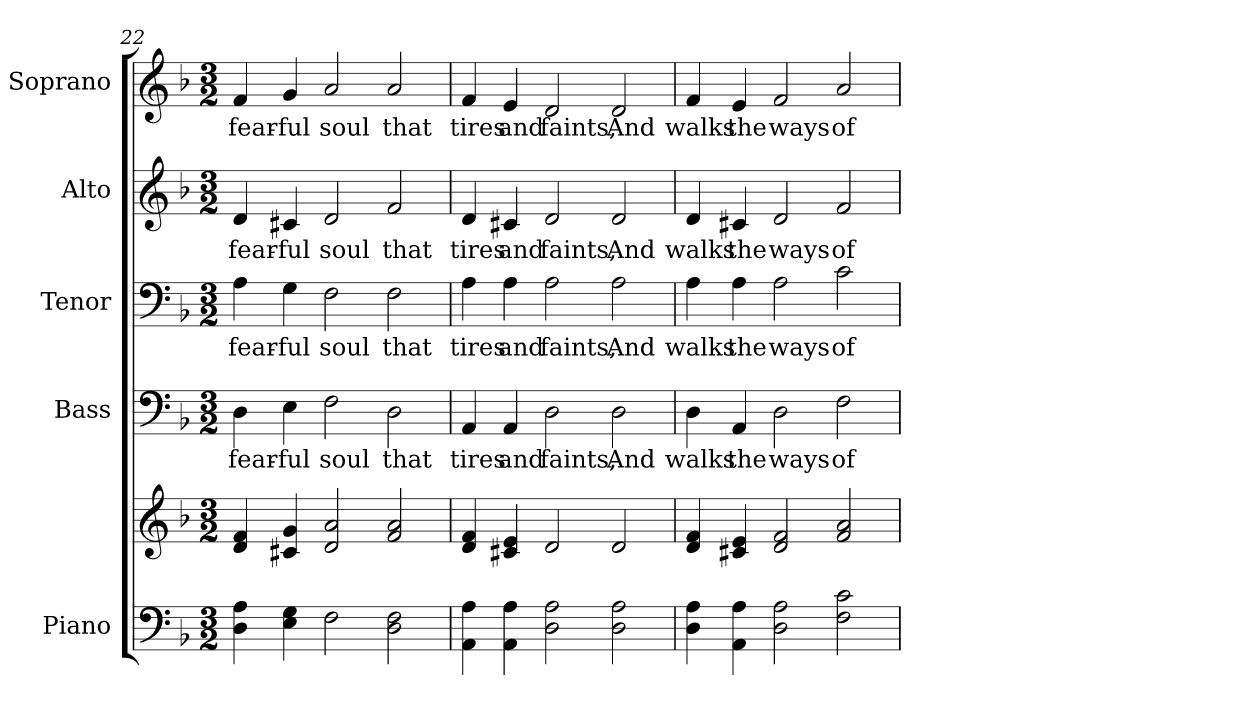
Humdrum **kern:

**kern	**kern	**kern	**text	**kern	**text	**kern	**text	**kern	**text
*part5	*part5	*part4	*part4	*part3	*part3	*part2	*part2	*part1	*part1
*staff6	*staff5	*staff4	*staff4	*staff3	*staff3	*staff2	*staff2	*staff1	*staff1
*I"Piano	*	*I"Bass	*	*I"Tenor	*	*I"Alto	*	*I"Soprano	*
*I'Pno.	*	*I'B.	*	*I'T.	*	*I'A.	*	*I'S.	*
!!LO:PB:g=z
*clefF4	*clefG2	*clefF4	*	*clefF4	*	*clefG2	*	*clefG2	*
*k[b-]	*k[b-]	*k[b-]	*	*k[b-]	*	*k[b-]	*	*k[b-]	*
*F:	*F:	*F:	*	*F:	*	*F:	*	*F:	*
*M3/2	*M3/2	*M3/2	*	*M3/2	*	*M3/2	*	*M3/2	*
=22	=22	=22	=22	=22	=22	=22	=22	=22	=22
!	!	!	!LO:LY:b:color=#000000	!	!	!	!	!	!
!	!	!	!	!	!LO:LY:b:color=#000000	!	!	!	!
!	!	!	!	!	!	!	!LO:LY:b:color=#000000	!	!
!	!	!	!	!	!	!	!	!	!LO:LY:b:color=#000000
4Di\ 4Ai	4di/ 4fi	4Di\	fear-	4Ai\	fear-	4di/	fear-	4fi/	fear-
!	!	!	!LO:LY:b:color=#000000	!	!	!	!	!	!
!	!	!	!	!	!LO:LY:b:color=#000000	!	!	!	!
!	!	!	!	!	!	!	!LO:LY:b:color=#000000	!	!
!	!	!	!	!	!	!	!	!	!LO:LY:b:color=#000000
4Ei\ 4Gi	4c#Xi/ 4gi	4Ei\	-ful	4Gi\	-ful	4c#Xi/	-ful	4gi/	-ful
!	!	!	!LO:LY:b:color=#000000	!	!	!	!	!	!
!	!	!	!	!	!LO:LY:b:color=#000000	!	!	!	!
!	!	!	!	!	!	!	!LO:LY:b:color=#000000	!	!
!	!	!	!	!	!	!	!	!	!LO:LY:b:color=#000000
2Fi\	2di/ 2ai	2Fi\	soul	2Fi\	soul	2di/	soul	2ai/	soul
!	!	!	!LO:LY:b:color=#000000	!	!	!	!	!	!
!	!	!	!	!	!LO:LY:b:color=#000000	!	!	!	!
!	!	!	!	!	!	!	!LO:LY:b:color=#000000	!	!
!	!	!	!	!	!	!	!	!	!LO:LY:b:color=#000000
2Di\ 2Fi	2fi/ 2ai	2Di\	that	2Fi\	that	2fi/	that	2ai/	that
=23	=23	=23	=23	=23	=23	=23	=23	=23	=23
!	!	!	!LO:LY:b:color=#000000	!	!	!	!	!	!
!	!	!	!	!	!LO:LY:b:color=#000000	!	!	!	!
!	!	!	!	!	!	!	!LO:LY:b:color=#000000	!	!
!	!	!	!	!	!	!	!	!	!LO:LY:b:color=#000000
4AAi\ 4Ai	4di/ 4fi	4AAi/	tires	4Ai\	tires	4di/	tires	4fi/	tires
!	!	!	!LO:LY:b:color=#000000	!	!	!	!	!	!
!	!	!	!	!	!LO:LY:b:color=#000000	!	!	!	!
!	!	!	!	!	!	!	!LO:LY:b:color=#000000	!	!
!	!	!	!	!	!	!	!	!	!LO:LY:b:color=#000000
4AAi\ 4Ai	4c#Xi/ 4ei	4AAi/	and	4Ai\	and	4c#Xi/	and	4ei/	and
!	!	!	!LO:LY:b:color=#000000	!	!	!	!	!	!
!	!	!	!	!	!LO:LY:b:color=#000000	!	!	!	!
!	!	!	!	!	!	!	!LO:LY:b:color=#000000	!	!
!	!	!	!	!	!	!	!	!	!LO:LY:b:color=#000000
2Di\ 2Ai	2di/	2Di\	faints,	2Ai\	faints,	2di/	faints,	2di/	faints,
!	!	!	!LO:LY:b:color=#000000	!	!	!	!	!	!
!	!	!	!	!	!LO:LY:b:color=#000000	!	!	!	!
!	!	!	!	!	!	!	!LO:LY:b:color=#000000	!	!
!	!	!	!	!	!	!	!	!	!LO:LY:b:color=#000000
2Di\ 2Ai	2di/	2Di\	And	2Ai\	And	2di/	And	2di/	And
!!LO:PB:g=z
=24	=24	=24	=24	=24	=24	=24	=24	=24	=24
!	!	!	!LO:LY:b:color=#000000	!	!	!	!	!	!
!	!	!	!	!	!LO:LY:b:color=#000000	!	!	!	!
!	!	!	!	!	!	!	!LO:LY:b:color=#000000	!	!
!	!	!	!	!	!	!	!	!	!LO:LY:b:color=#000000
4Di\ 4Ai	4di/ 4fi	4Di\	walks	4Ai\	walks	4di/	walks	4fi/	walks
!	!	!	!LO:LY:b:color=#000000	!	!	!	!	!	!
!	!	!	!	!	!LO:LY:b:color=#000000	!	!	!	!
!	!	!	!	!	!	!	!LO:LY:b:color=#000000	!	!
!	!	!	!	!	!	!	!	!	!LO:LY:b:color=#000000
4AAi\ 4Ai	4c#Xi/ 4ei	4AAi/	the	4Ai\	the	4c#Xi/	the	4ei/	the
!	!	!	!LO:LY:b:color=#000000	!	!	!	!	!	!
!	!	!	!	!	!LO:LY:b:color=#000000	!	!	!	!
!	!	!	!	!	!	!	!LO:LY:b:color=#000000	!	!
!	!	!	!	!	!	!	!	!	!LO:LY:b:color=#000000
2Di\ 2Ai	2di/ 2fi	2Di\	ways	2Ai\	ways	2di/	ways	2fi/	ways
!	!	!	!LO:LY:b:color=#000000	!	!	!	!	!	!
!	!	!	!	!	!LO:LY:b:color=#000000	!	!	!	!
!	!	!	!	!	!	!	!LO:LY:b:color=#000000	!	!
!	!	!	!	!	!	!	!	!	!LO:LY:b:color=#000000
2Fi\ 2ci	2fi/ 2ai	2Fi\	of	2ci\	of	2fi/	of	2ai/	of
=	=	=	=	=	=	=	=	=	=
*-	*-	*-	*-	*-	*-	*-	*-	*-	*-
